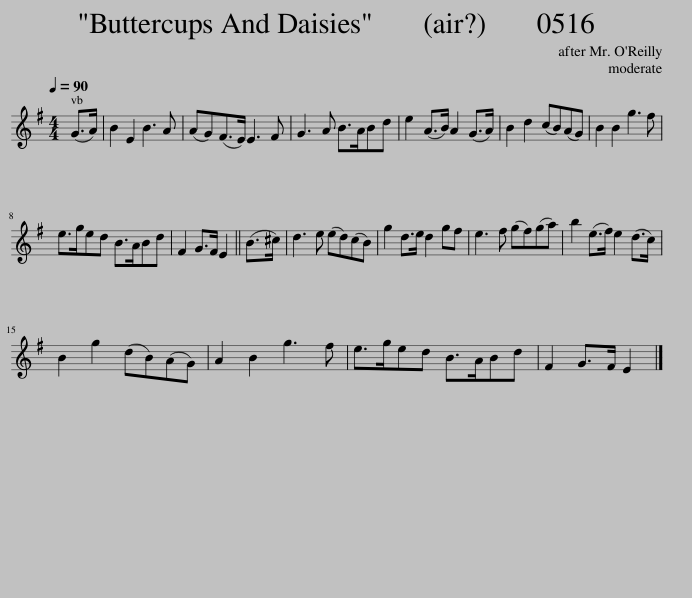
X:1
L:1/8
Q:1/4=90
M:4/4
I:linebreak $
K:G
V:1 treble
V:1
 (G>A) | B2 E2 B3 A | (AG)(F>E) E3 F | G3 A B>ABd | e2 (A>B) A2 (G>A) | %5
 B2 d2 (cB)(AG) | B2 B2 g3 f |$ e>ged B>ABd | F2 G>F E2 || (B>^c) | %10
 d3 e (ed)(cB) | g2 d>e d2 gf | e3 f (gf)(ga) | b2 (e>f) e2 (d>c) |$ B2 g2 (dB)(AG) | %15
 A2 B2 g3 f | e>ged B>ABd | F2 G>F E2 |] %18
